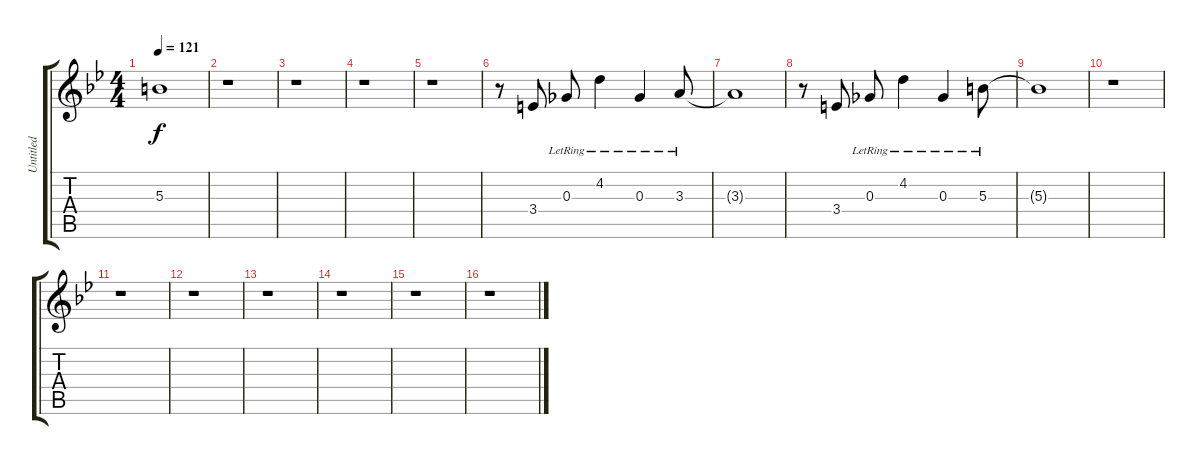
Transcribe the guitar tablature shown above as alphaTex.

\track ("Untitled" "Untitled") {instrument electricguitarjazz}
\staff {score tabs}
\tuning (Eb4 Bb3 Gb3 Db3 Ab2 Db2) {hide}
\ts (4 4)
\tempo 121
\clef g2
\ks bb
5.3{t}.1{dy f} |
r.1 |
r.1 |
r.1 |
r.1 |
r.8 3.4.8 0.3{lr}.8 4.2{lr}.4 0.3{lr}.4 3.3{lr}.8 |
3.3{t}.1 |
r.8 3.4.8 0.3{lr}.8 4.2{lr}.4 0.3{lr}.4 5.3{lr}.8 |
5.3{t}.1 |
r.1 |
r.1 |
r.1 |
r.1 |
r.1 |
r.1 |
r.1
